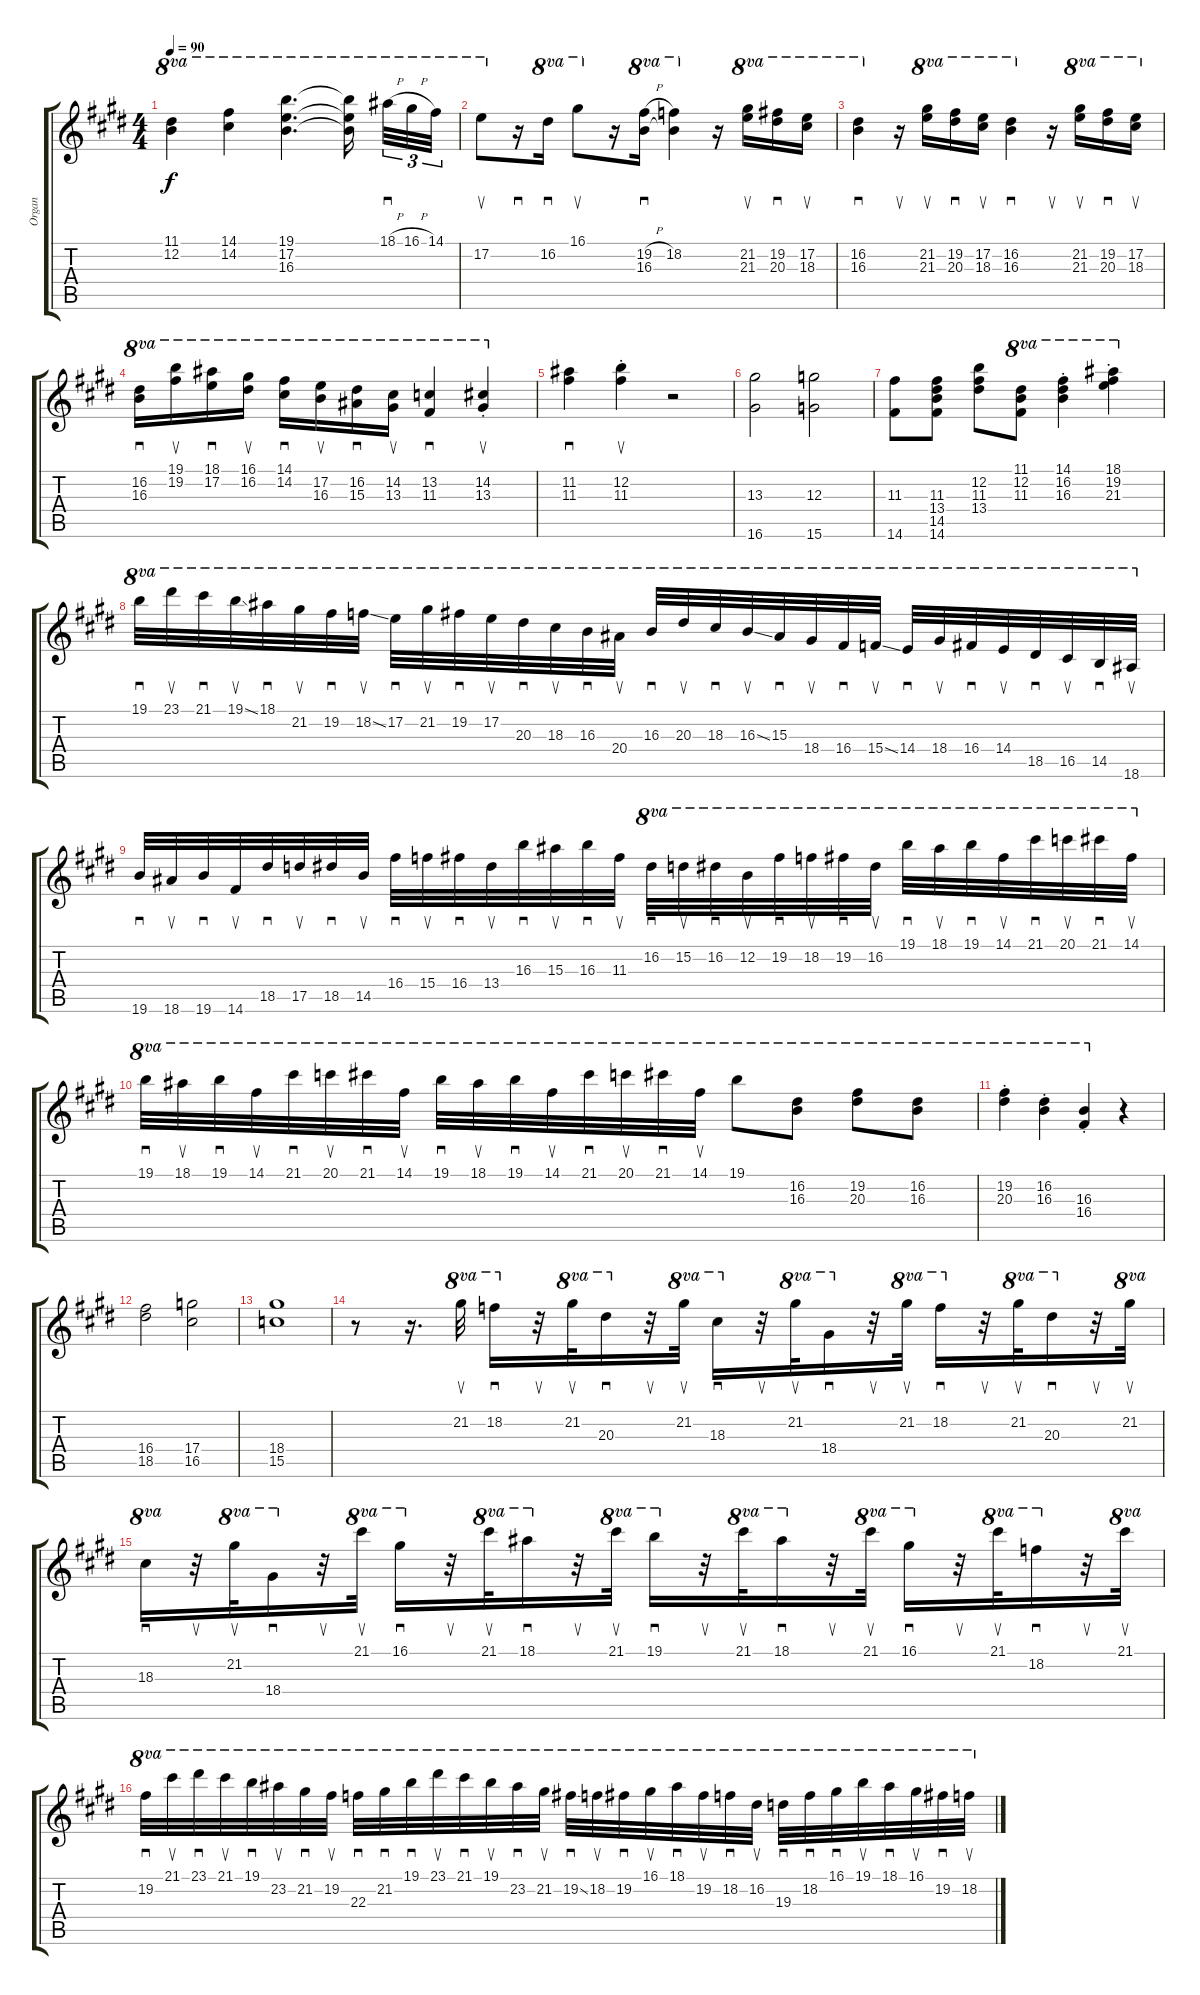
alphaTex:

\track ("Organ" "Organ") {instrument overdrivenguitar}
\staff {score tabs}
\tuning (E4 B3 G3 D3 A2 E2) {hide}
\ts (4 4)
\tempo 90
\clef g2
\ks e
(11.1 12.2).4{ot 8va dy f} (14.1 14.2).4{ot 8va} (19.1 17.2 16.3).4{d ot 8va} (19.1{t} 17.2{t} 16.3{t}).16{ot 8va beam splitsecondary} 18.1{h}.32{sd tu (3 2) ot 8va} 16.1{h}.32{tu (3 2) ot 8va} 14.1.32{tu (3 2) ot 8va} |
\ks c#minor
17.2.8{su ot 8va} r.16{sd} 16.2.16{sd ot 8va} 16.1.8{su ot 8va} r.16 (19.2{h} 16.3).16{sd ot 8va} (18.2 16.3{t}).4{ot 8va} r.16 (21.2 21.3).16{su ot 8va} (19.2 20.3).16{sd ot 8va} (17.2 18.3).16{su ot 8va} |
(16.2 16.3).4{sd ot 8va} r.16{su} (21.2 21.3).16{su ot 8va} (19.2 20.3).16{sd ot 8va} (17.2 18.3).16{su ot 8va} (16.2 16.3).4{sd ot 8va} r.16{su} (21.2 21.3).16{su ot 8va} (19.2 20.3).16{sd ot 8va} (17.2 18.3).16{su ot 8va} |
\ks e
(16.2 16.3).16{sd ot 8va} (19.1 19.2).16{su ot 8va} (18.1 17.2).16{sd ot 8va} (16.1 16.2).16{su ot 8va} (14.1 14.2).16{sd ot 8va} (17.2 16.3).16{su ot 8va} (16.2 15.3).16{sd ot 8va} (14.2 13.3).16{su ot 8va} (13.2 11.3).4{sd ot 8va} (14.2{st} 13.3{st}).4{su ot 8va} |
\ks c#minor
(11.2 11.3).4{sd} (12.2{st} 11.3{st}).4{su} r.2 |
(13.3 16.6).2 (12.3 15.6).2 |
(11.3 14.6).8 (11.3 13.4 14.5 14.6).8 (12.2 11.3 13.4).8 (11.1 12.2 11.3).8{ot 8va} (14.1{st} 16.2{st} 16.3{st}).4{ot 8va} (18.1{st} 19.2{st} 21.3{st}).4{ot 8va} |
\ks e
19.1.32{sd ot 8va} 23.1.32{su ot 8va} 21.1.32{sd ot 8va} 19.1{ss}.32{su ot 8va} 18.1.32{sd ot 8va} 21.2.32{su ot 8va} 19.2.32{sd ot 8va} 18.2{ss}.32{su ot 8va} 17.2.32{sd ot 8va} 21.2.32{su ot 8va} 19.2.32{sd ot 8va} 17.2.32{su ot 8va} 20.3.32{sd ot 8va} 18.3.32{su ot 8va} 16.3.32{sd ot 8va} 20.4.32{su ot 8va} 16.3.32{sd ot 8va} 20.3.32{su ot 8va} 18.3.32{sd ot 8va} 16.3{ss}.32{su ot 8va} 15.3.32{sd ot 8va} 18.4.32{su ot 8va} 16.4.32{sd ot 8va} 15.4{ss}.32{su ot 8va} 14.4.32{sd ot 8va} 18.4.32{su ot 8va} 16.4.32{sd ot 8va} 14.4.32{su ot 8va} 18.5.32{sd ot 8va} 16.5.32{su ot 8va} 14.5.32{sd ot 8va} 18.6.32{su ot 8va} |
19.6.32{sd} 18.6.32{su} 19.6.32{sd} 14.6.32{su} 18.5.32{sd} 17.5.32{su} 18.5.32{sd} 14.5.32{su} 16.4.32{sd} 15.4.32{su} 16.4.32{sd} 13.4.32{su} 16.3.32{sd} 15.3.32{su} 16.3.32{sd} 11.3.32{su} 16.2.32{sd ot 8va} 15.2.32{su ot 8va} 16.2.32{sd ot 8va} 12.2.32{su ot 8va} 19.2.32{sd ot 8va} 18.2.32{su ot 8va} 19.2.32{sd ot 8va} 16.2.32{su ot 8va} 19.1.32{sd ot 8va} 18.1.32{su ot 8va} 19.1.32{sd ot 8va} 14.1.32{su ot 8va} 21.1.32{sd ot 8va} 20.1.32{su ot 8va} 21.1.32{sd ot 8va} 14.1.32{su ot 8va} |
19.1.32{sd ot 8va} 18.1.32{su ot 8va} 19.1.32{sd ot 8va} 14.1.32{su ot 8va} 21.1.32{sd ot 8va} 20.1.32{su ot 8va} 21.1.32{sd ot 8va} 14.1.32{su ot 8va} 19.1.32{sd ot 8va} 18.1.32{su ot 8va} 19.1.32{sd ot 8va} 14.1.32{su ot 8va} 21.1.32{sd ot 8va} 20.1.32{su ot 8va} 21.1.32{sd ot 8va} 14.1.32{su ot 8va} 19.1.8{ot 8va} (16.2 16.3).8{ot 8va} (19.2 20.3).8{ot 8va} (16.2 16.3).8{ot 8va} |
\ks c#minor
(19.2{st} 20.3{st}).4{ot 8va} (16.2{st} 16.3{st}).4{ot 8va} (16.3{st} 16.4{st}).4{ot 8va} r.4 |
(16.4 18.5).2 (17.4 16.5).2 |
\ks e
(18.4 15.5).1 |
\ks c#minor
r.8 r.16{d} 21.2.32{su ot 8va} 18.2.16{sd ot 8va} r.32{su} 21.2.32{su ot 8va} 20.3.16{sd ot 8va} r.32{su} 21.2.32{su ot 8va} 18.3.16{sd ot 8va} r.32{su} 21.2.32{su ot 8va} 18.4.16{sd ot 8va} r.32{su} 21.2.32{su ot 8va} 18.2.16{sd ot 8va} r.32{su} 21.2.32{su ot 8va} 20.3.16{sd ot 8va} r.32{su} 21.2.32{su ot 8va} |
18.3.16{sd ot 8va} r.32{su} 21.2.32{su ot 8va} 18.4.16{sd ot 8va} r.32{su} 21.1.32{su ot 8va} 16.1.16{sd ot 8va} r.32{su} 21.1.32{su ot 8va} 18.1.16{sd ot 8va} r.32{su} 21.1.32{su ot 8va} 19.1.16{sd ot 8va} r.32{su} 21.1.32{su ot 8va} 18.1.16{sd ot 8va} r.32{su} 21.1.32{su ot 8va} 16.1.16{sd ot 8va} r.32{su} 21.1.32{su ot 8va} 18.2.16{sd ot 8va} r.32{su} 21.1.32{su ot 8va} |
\ks e
19.2.32{sd ot 8va} 21.1.32{su ot 8va} 23.1.32{sd ot 8va} 21.1.32{su ot 8va} 19.1.32{sd ot 8va} 23.2.32{su ot 8va} 21.2.32{sd ot 8va} 19.2.32{su ot 8va} 22.3.32{sd ot 8va} 21.2.32{sd ot 8va} 19.1.32{sd ot 8va} 23.1.32{su ot 8va} 21.1.32{sd ot 8va} 19.1.32{su ot 8va} 23.2.32{sd ot 8va} 21.2.32{su ot 8va} 19.2{ss}.32{sd ot 8va} 18.2.32{su ot 8va} 19.2.32{sd ot 8va} 16.1.32{su ot 8va} 18.1.32{sd ot 8va} 19.2.32{su ot 8va} 18.2.32{sd ot 8va} 16.2.32{su ot 8va} 19.3.32{sd ot 8va} 18.2.32{sd ot 8va} 16.1.32{sd ot 8va} 19.1.32{su ot 8va} 18.1.32{sd ot 8va} 16.1.32{su ot 8va} 19.2.32{sd ot 8va} 18.2.32{su ot 8va}
